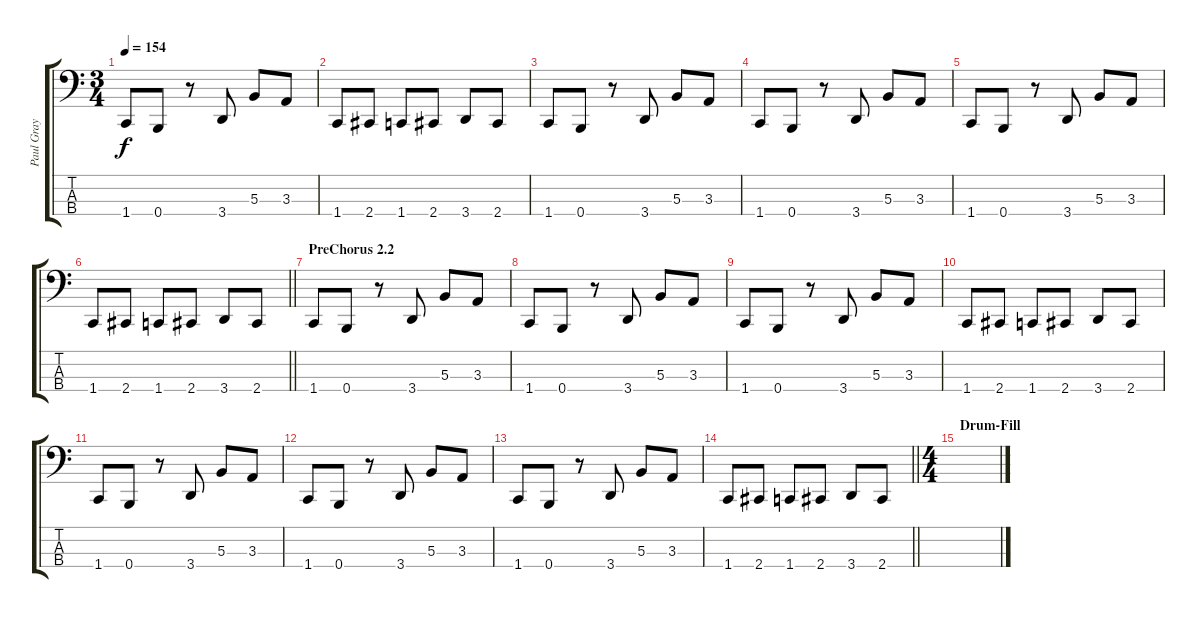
\track ("Paul Gray" "Paul Gray") {instrument electricbasspick}
\staff {score tabs}
\tuning (E2 B1 Gb1 B0) {hide}
\ts (3 4)
\tempo 154
\clef f4
\ks c
1.4.8{dy f} 0.4.8 r.8 3.4.8 5.3.8 3.3.8 |
1.4.8 2.4.8 1.4.8 2.4.8 3.4.8 2.4.8 |
1.4.8 0.4.8 r.8 3.4.8 5.3.8 3.3.8 |
1.4.8 0.4.8 r.8 3.4.8 5.3.8 3.3.8 |
1.4.8 0.4.8 r.8 3.4.8 5.3.8 3.3.8 |
\barLineRight lightlight
1.4.8 2.4.8 1.4.8 2.4.8 3.4.8 2.4.8 |
\section ("" "PreChorus 2.2")
1.4.8 0.4.8 r.8 3.4.8 5.3.8 3.3.8 |
1.4.8 0.4.8 r.8 3.4.8 5.3.8 3.3.8 |
1.4.8 0.4.8 r.8 3.4.8 5.3.8 3.3.8 |
1.4.8 2.4.8 1.4.8 2.4.8 3.4.8 2.4.8 |
1.4.8 0.4.8 r.8 3.4.8 5.3.8 3.3.8 |
1.4.8 0.4.8 r.8 3.4.8 5.3.8 3.3.8 |
1.4.8 0.4.8 r.8 3.4.8 5.3.8 3.3.8 |
\barLineRight lightlight
1.4.8 2.4.8 1.4.8 2.4.8 3.4.8 2.4.8 |
\ts (4 4)
\section ("" "Drum-Fill")
